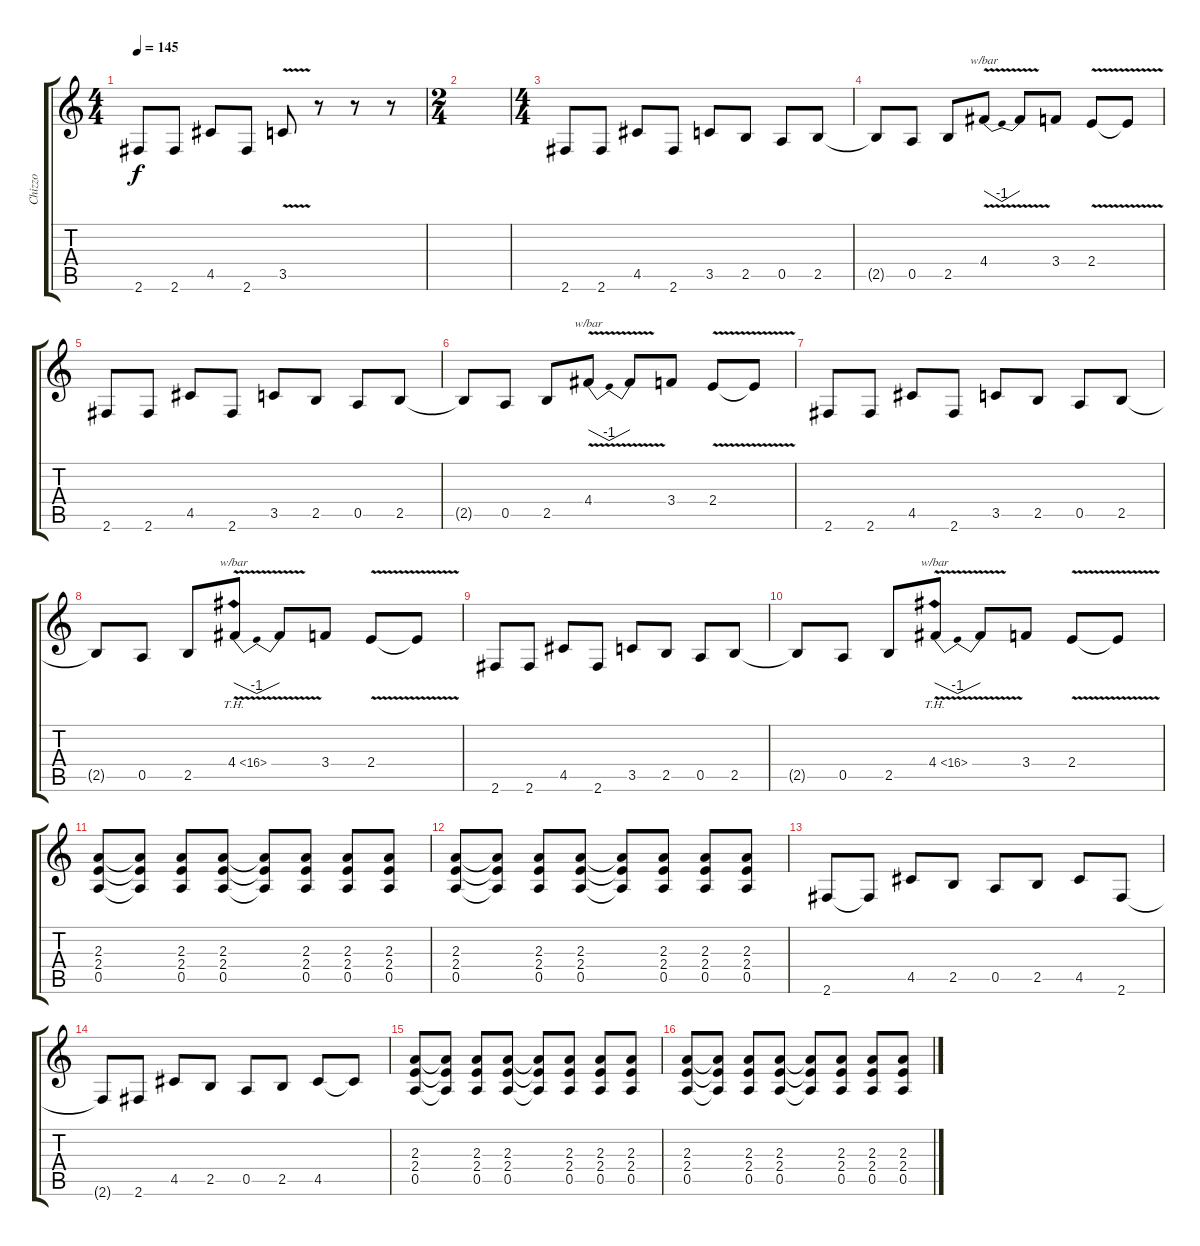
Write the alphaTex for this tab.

\track ("Chizzo" "Chizzo") {instrument distortionguitar}
\staff {score tabs}
\tuning (E4 B3 G3 D3 A2 E2) {hide}
\ts (4 4)
\tempo 145
\clef g2
\ks c
2.6.8{dy f instrument distortionguitar} 2.6.8 4.5.8 2.6.8 3.5{v}.8 r.8 r.8 r.8 |
\ts (2 4)
|
\ts (4 4)
2.6.8 2.6.8 4.5.8 2.6.8 3.5.8 2.5.8 0.5.8 2.5.8 |
2.5{t}.8 0.5.8 2.5.8 4.4{v}.8{tbe (dip default 0 0 30 -4 60 0)} 4.4{t}.8 3.4.8 2.4{v}.8 2.4{t}.8 |
2.6.8 2.6.8 4.5.8 2.6.8 3.5.8 2.5.8 0.5.8 2.5.8 |
2.5{t}.8 0.5.8 2.5.8 4.4{v}.8{tbe (dip default 0 0 30 -4 60 0)} 4.4{t}.8 3.4.8 2.4{v}.8 2.4{t}.8 |
2.6.8 2.6.8 4.5.8 2.6.8 3.5.8 2.5.8 0.5.8 2.5.8 |
2.5{t}.8 0.5.8 2.5.8 4.4{th 12 v}.8{tbe (dip default 0 0 30 -4 60 0)} 4.4{t}.8 3.4.8 2.4{v}.8 2.4{t}.8 |
2.6.8 2.6.8 4.5.8 2.6.8 3.5.8 2.5.8 0.5.8 2.5.8 |
2.5{t}.8 0.5.8 2.5.8 4.4{th 12 v}.8{tbe (dip default 0 0 30 -4 60 0)} 4.4{t}.8 3.4.8 2.4{v}.8 2.4{t}.8 |
(2.3 2.4 0.5).8 (2.3{t} 2.4{t} 0.5{t}).8 (2.3 2.4 0.5).8 (2.3 2.4 0.5).8 (2.3{t} 2.4{t} 0.5{t}).8 (2.3 2.4 0.5).8 (2.3 2.4 0.5).8 (2.3 2.4 0.5).8 |
(2.3 2.4 0.5).8 (2.3{t} 2.4{t} 0.5{t}).8 (2.3 2.4 0.5).8 (2.3 2.4 0.5).8 (2.3{t} 2.4{t} 0.5{t}).8 (2.3 2.4 0.5).8 (2.3 2.4 0.5).8 (2.3 2.4 0.5).8 |
2.6.8 2.6{t}.8 4.5.8 2.5.8 0.5.8 2.5.8 4.5.8 2.6.8 |
2.6{t}.8 2.6.8 4.5.8 2.5.8 0.5.8 2.5.8 4.5.8 4.5{t}.8 |
(2.3 2.4 0.5).8 (2.3{t} 2.4{t} 0.5{t}).8 (2.3 2.4 0.5).8 (2.3 2.4 0.5).8 (2.3{t} 2.4{t} 0.5{t}).8 (2.3 2.4 0.5).8 (2.3 2.4 0.5).8 (2.3 2.4 0.5).8 |
(2.3 2.4 0.5).8 (2.3{t} 2.4{t} 0.5{t}).8 (2.3 2.4 0.5).8 (2.3 2.4 0.5).8 (2.3{t} 2.4{t} 0.5{t}).8 (2.3 2.4 0.5).8 (2.3 2.4 0.5).8 (2.3 2.4 0.5).8
